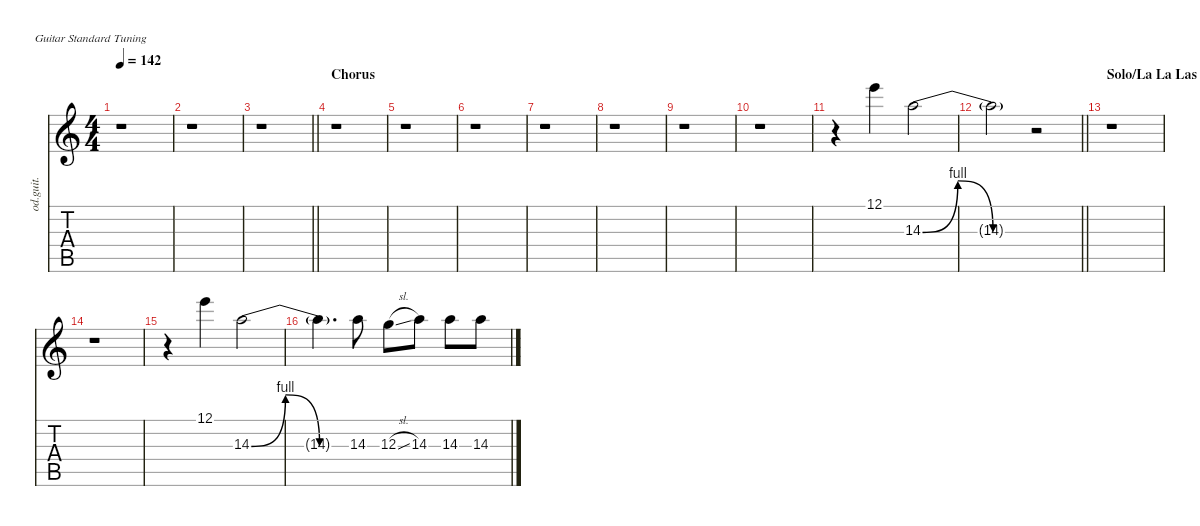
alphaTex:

\defaultSystemsLayout 4
\hideDynamics
\bracketExtendMode nobrackets
\otherSystemsTrackNameOrientation horizontal
\track ("Solo Guitar" "od.guit.") {defaultSystemsLayout 8 instrument overdrivenguitar}
\staff {score tabs}
\tuning (E4 B3 G3 D3 A2 E2)
\ts (4 4)
\tempo 142
\clef g2
\ks c
r.1{dy f beam Down} |
r.1{beam Down} |
\barLineRight lightlight
r.1{beam Down} |
\section ("" "Chorus")
r.1{beam Down} |
r.1{beam Down} |
r.1{beam Down} |
r.1{beam Down} |
r.1{beam Down} |
r.1{beam Down} |
r.1{beam Down} |
r.4{beam Down} 12.1.4{beam Down} 14.3{be (bendrelease 0 0 30 4 30 4 60 0)}.2{beam Down} |
\barLineRight lightlight
14.3{be (hold 0 0 60 0) t}.2{beam Down} r.2{beam Down} |
\section ("" "Solo/La La Las")
r.1{beam Down} |
r.1{beam Down} |
r.4{beam Down} 12.1.4{beam Down} 14.3{be (bendrelease 0 0 30 4 30 4 60 0)}.2{beam Down} |
14.3{be (hold 0 0 60 0) t}.4{d beam Down} 14.3.8{beam Down} 12.3{sl}.8{beam Down} 14.3.8{beam Down} 14.3.8{beam Down} 14.3.8{beam Down}
